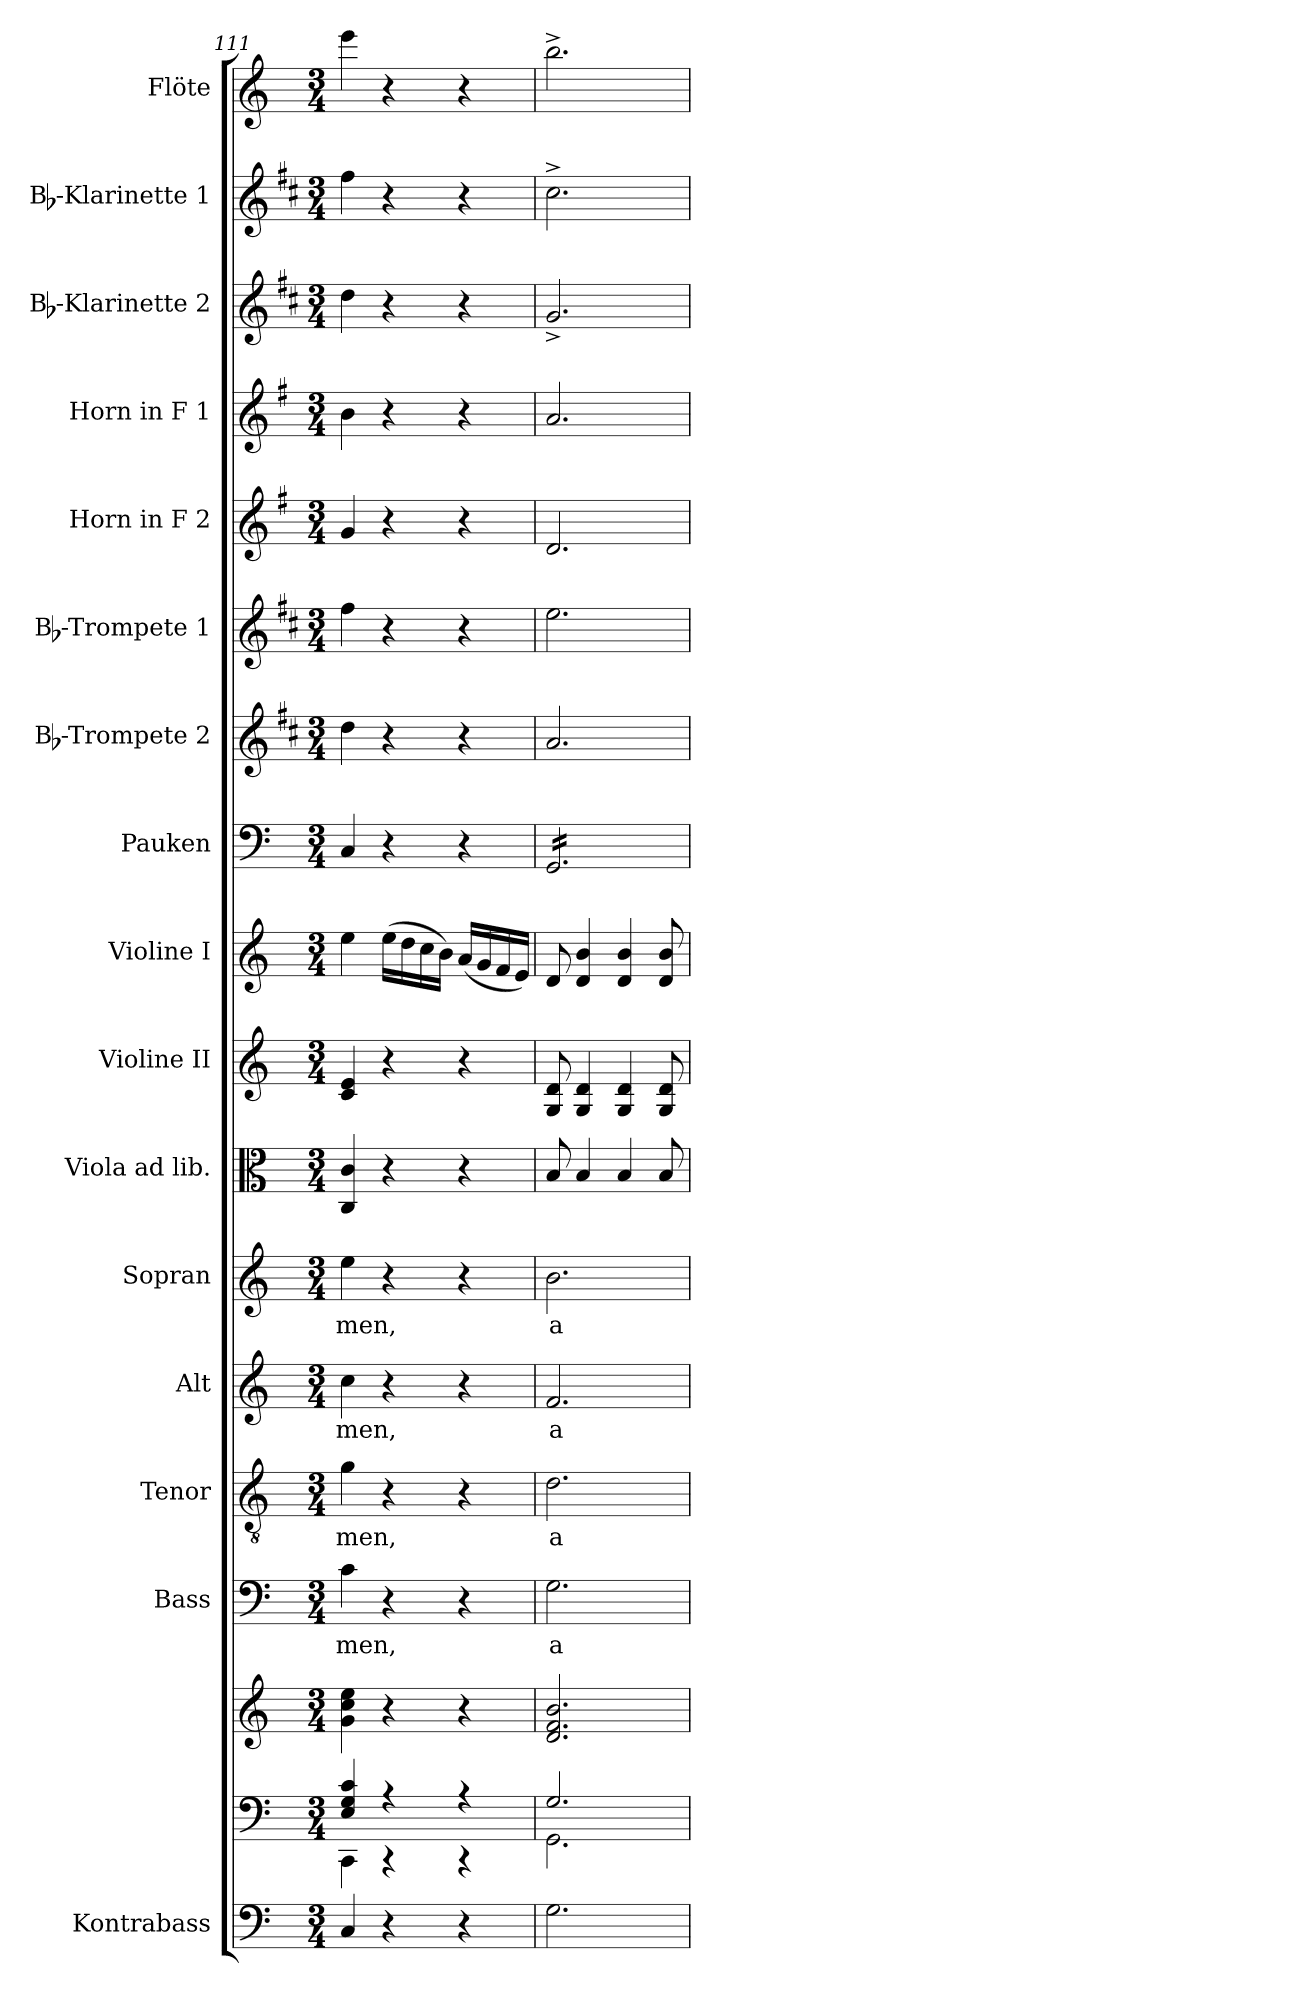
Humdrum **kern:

**kern	**kern	**kern	**kern	**text	**kern	**text	**kern	**text	**kern	**text	**kern	**kern	**kern	**kern	**kern	**kern	**kern	**kern	**kern	**kern	**kern
*part17	*part16	*part16	*part15	*part15	*part14	*part14	*part13	*part13	*part12	*part12	*part11	*part10	*part9	*part8	*part7	*part6	*part5	*part4	*part3	*part2	*part1
*staff18	*staff17	*staff16	*staff15	*staff15	*staff14	*staff14	*staff13	*staff13	*staff12	*staff12	*staff11	*staff10	*staff9	*staff8	*staff7	*staff6	*staff5	*staff4	*staff3	*staff2	*staff1
*I"Kontrabass	*	*	*I"Bass	*	*I"Tenor	*	*I"Alt	*	*I"Sopran	*	*I"Viola ad lib.	*I"Violine II	*I"Violine I	*I"Pauken	*I"Bb-Trompete 2	*I"Bb-Trompete 1	*I"Horn in F 2	*I"Horn in F 1	*I"Bb-Klarinette 2	*I"Bb-Klarinette 1	*I"Flöte
*I'Kb.	*	*	*I'B.	*	*I'T.	*	*I'A.	*	*I'S.	*	*I'Vla.	*I'Vl. II	*I'Vl. I	*I'Pk.	*I'Bb Trp. 2	*I'Bb Trp. 1	*	*	*I'Bb Kl. 2	*I'Bb Kl. 1	*I'Fl.
*clefF4	*clefF4	*clefG2	*clefF4	*	*clefGv2	*	*clefG2	*	*clefG2	*	*clefC3	*clefG2	*clefG2	*clefF4	*clefG2	*clefG2	*clefG2	*clefG2	*clefG2	*clefG2	*clefG2
*ITrd7c12	*	*	*	*	*	*	*	*	*	*	*	*	*	*	*ITrd1c2	*ITrd1c2	*ITrd4c7	*ITrd4c7	*ITrd1c2	*ITrd1c2	*
*k[]	*k[]	*k[]	*k[]	*	*k[]	*	*k[]	*	*k[]	*	*k[]	*k[]	*k[]	*k[]	*k[]	*k[]	*k[]	*k[]	*k[]	*k[]	*k[]
*C:	*C:	*C:	*C:	*	*C:	*	*C:	*	*C:	*	*C:	*C:	*C:	*C:	*C:	*C:	*C:	*C:	*C:	*C:	*C:
*M3/4	*M3/4	*M3/4	*M3/4	*	*M3/4	*	*M3/4	*	*M3/4	*	*M3/4	*M3/4	*M3/4	*M3/4	*M3/4	*M3/4	*M3/4	*M3/4	*M3/4	*M3/4	*M3/4
=111	=111	=111	=111	=111	=111	=111	=111	=111	=111	=111	=111	=111	=111	=111	=111	=111	=111	=111	=111	=111	=111
*	*^	*	*	*	*	*	*	*	*	*	*	*	*	*	*	*	*	*	*	*	*
!	!	!	!	!	!LO:LY:b	!	!LO:LY:b	!	!LO:LY:b	!	!LO:LY:b	!	!	!	!	!	!	!	!	!	!	!
4CC/	4E/ 4G/ 4c/	4CC\	4g\ 4cc\ 4ee\	4c\	-men,	4g\	-men,	4cc\	-men,	4ee\	-men,	4C/ 4c/	4c/ 4e/	4ee\	4C/	4cc\	4ee\	4c/	4e\	4cc\	4ee\	4eee\
4r	4r	4r	4r	4r	.	4r	.	4r	.	4r	.	4r	4r	(>16ee\LL	4r	4r	4r	4r	4r	4r	4r	4r
.	.	.	.	.	.	.	.	.	.	.	.	.	.	16dd\	.	.	.	.	.	.	.	.
.	.	.	.	.	.	.	.	.	.	.	.	.	.	16cc\	.	.	.	.	.	.	.	.
.	.	.	.	.	.	.	.	.	.	.	.	.	.	16b\JJ)	.	.	.	.	.	.	.	.
4r	4r	4r	4r	4r	.	4r	.	4r	.	4r	.	4r	4r	(<16a/LL	4r	4r	4r	4r	4r	4r	4r	4r
.	.	.	.	.	.	.	.	.	.	.	.	.	.	16g/	.	.	.	.	.	.	.	.
.	.	.	.	.	.	.	.	.	.	.	.	.	.	16f/	.	.	.	.	.	.	.	.
.	.	.	.	.	.	.	.	.	.	.	.	.	.	16e/JJ)	.	.	.	.	.	.	.	.
=112	=112	=112	=112	=112	=112	=112	=112	=112	=112	=112	=112	=112	=112	=112	=112	=112	=112	=112	=112	=112	=112	=112
!	!	!	!	!	!LO:LY:b	!	!LO:LY:b	!	!LO:LY:b	!	!LO:LY:b	!	!	!	!	!	!	!	!	!	!	!
*	*	*	*	*	*	*	*	*	*	*	*	*	*	*	*tremolo	*	*	*	*	*	*	*
2.GG\	2.G/	2.GG\	2.d/ 2.f/ 2.b/	2.G\	a-	2.d\	a-	2.f/	a-	2.b\	a-	8B/	8G/ 8d/	8d/	16GG/LL	2.g/	2.dd\	2.G/	2.d/	2.f^</	2.b^>\	2.bb^>\
.	.	.	.	.	.	.	.	.	.	.	.	.	.	.	16GG/	.	.	.	.	.	.	.
.	.	.	.	.	.	.	.	.	.	.	.	4B/	4G/ 4d/	4d/ 4b/	16GG/	.	.	.	.	.	.	.
.	.	.	.	.	.	.	.	.	.	.	.	.	.	.	16GG/	.	.	.	.	.	.	.
.	.	.	.	.	.	.	.	.	.	.	.	.	.	.	16GG/	.	.	.	.	.	.	.
.	.	.	.	.	.	.	.	.	.	.	.	.	.	.	16GG/	.	.	.	.	.	.	.
.	.	.	.	.	.	.	.	.	.	.	.	4B/	4G/ 4d/	4d/ 4b/	16GG/	.	.	.	.	.	.	.
.	.	.	.	.	.	.	.	.	.	.	.	.	.	.	16GG/	.	.	.	.	.	.	.
.	.	.	.	.	.	.	.	.	.	.	.	.	.	.	16GG/	.	.	.	.	.	.	.
.	.	.	.	.	.	.	.	.	.	.	.	.	.	.	16GG/	.	.	.	.	.	.	.
.	.	.	.	.	.	.	.	.	.	.	.	8B/	8G/ 8d/	8d/ 8b/	16GG/	.	.	.	.	.	.	.
.	.	.	.	.	.	.	.	.	.	.	.	.	.	.	16GG/JJ	.	.	.	.	.	.	.
*	*	*	*	*	*	*	*	*	*	*	*	*	*	*	*Xtremolo	*	*	*	*	*	*	*
*	*v	*v	*	*	*	*	*	*	*	*	*	*	*	*	*	*	*	*	*	*	*	*
=	=	=	=	=	=	=	=	=	=	=	=	=	=	=	=	=	=	=	=	=	=
*-	*-	*-	*-	*-	*-	*-	*-	*-	*-	*-	*-	*-	*-	*-	*-	*-	*-	*-	*-	*-	*-
